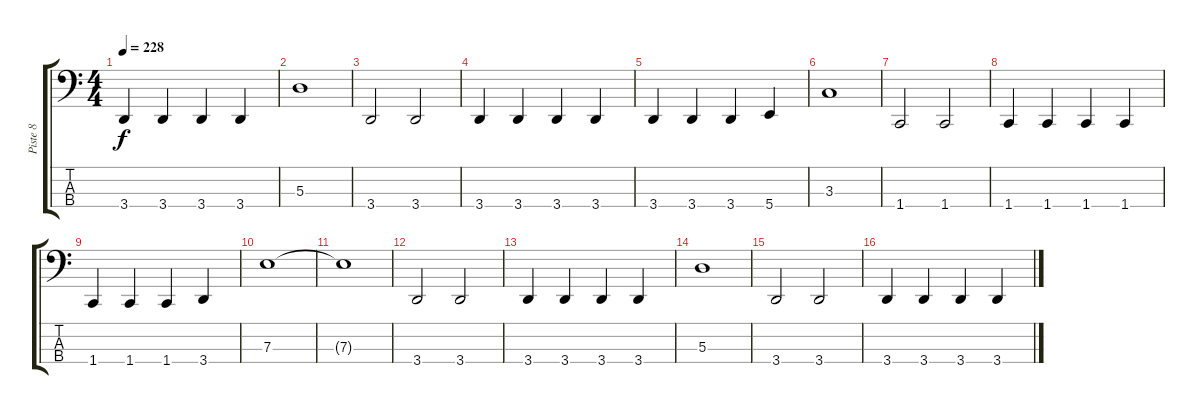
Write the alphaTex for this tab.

\track ("Piste 8" "Piste 8") {instrument electricbassfinger}
\staff {score tabs}
\tuning (G2 D2 A1 B0) {hide}
\ts (4 4)
\tempo 228
\clef f4
\ks c
3.4.4{dy f} 3.4.4 3.4.4 3.4.4 |
5.3.1 |
3.4.2 3.4.2 |
3.4.4 3.4.4 3.4.4 3.4.4 |
3.4.4 3.4.4 3.4.4 5.4.4 |
3.3.1 |
1.4.2 1.4.2 |
1.4.4 1.4.4 1.4.4 1.4.4 |
1.4.4 1.4.4 1.4.4 3.4.4 |
7.3.1 |
7.3{t}.1 |
3.4.2 3.4.2 |
3.4.4 3.4.4 3.4.4 3.4.4 |
5.3.1 |
3.4.2 3.4.2 |
3.4.4 3.4.4 3.4.4 3.4.4
